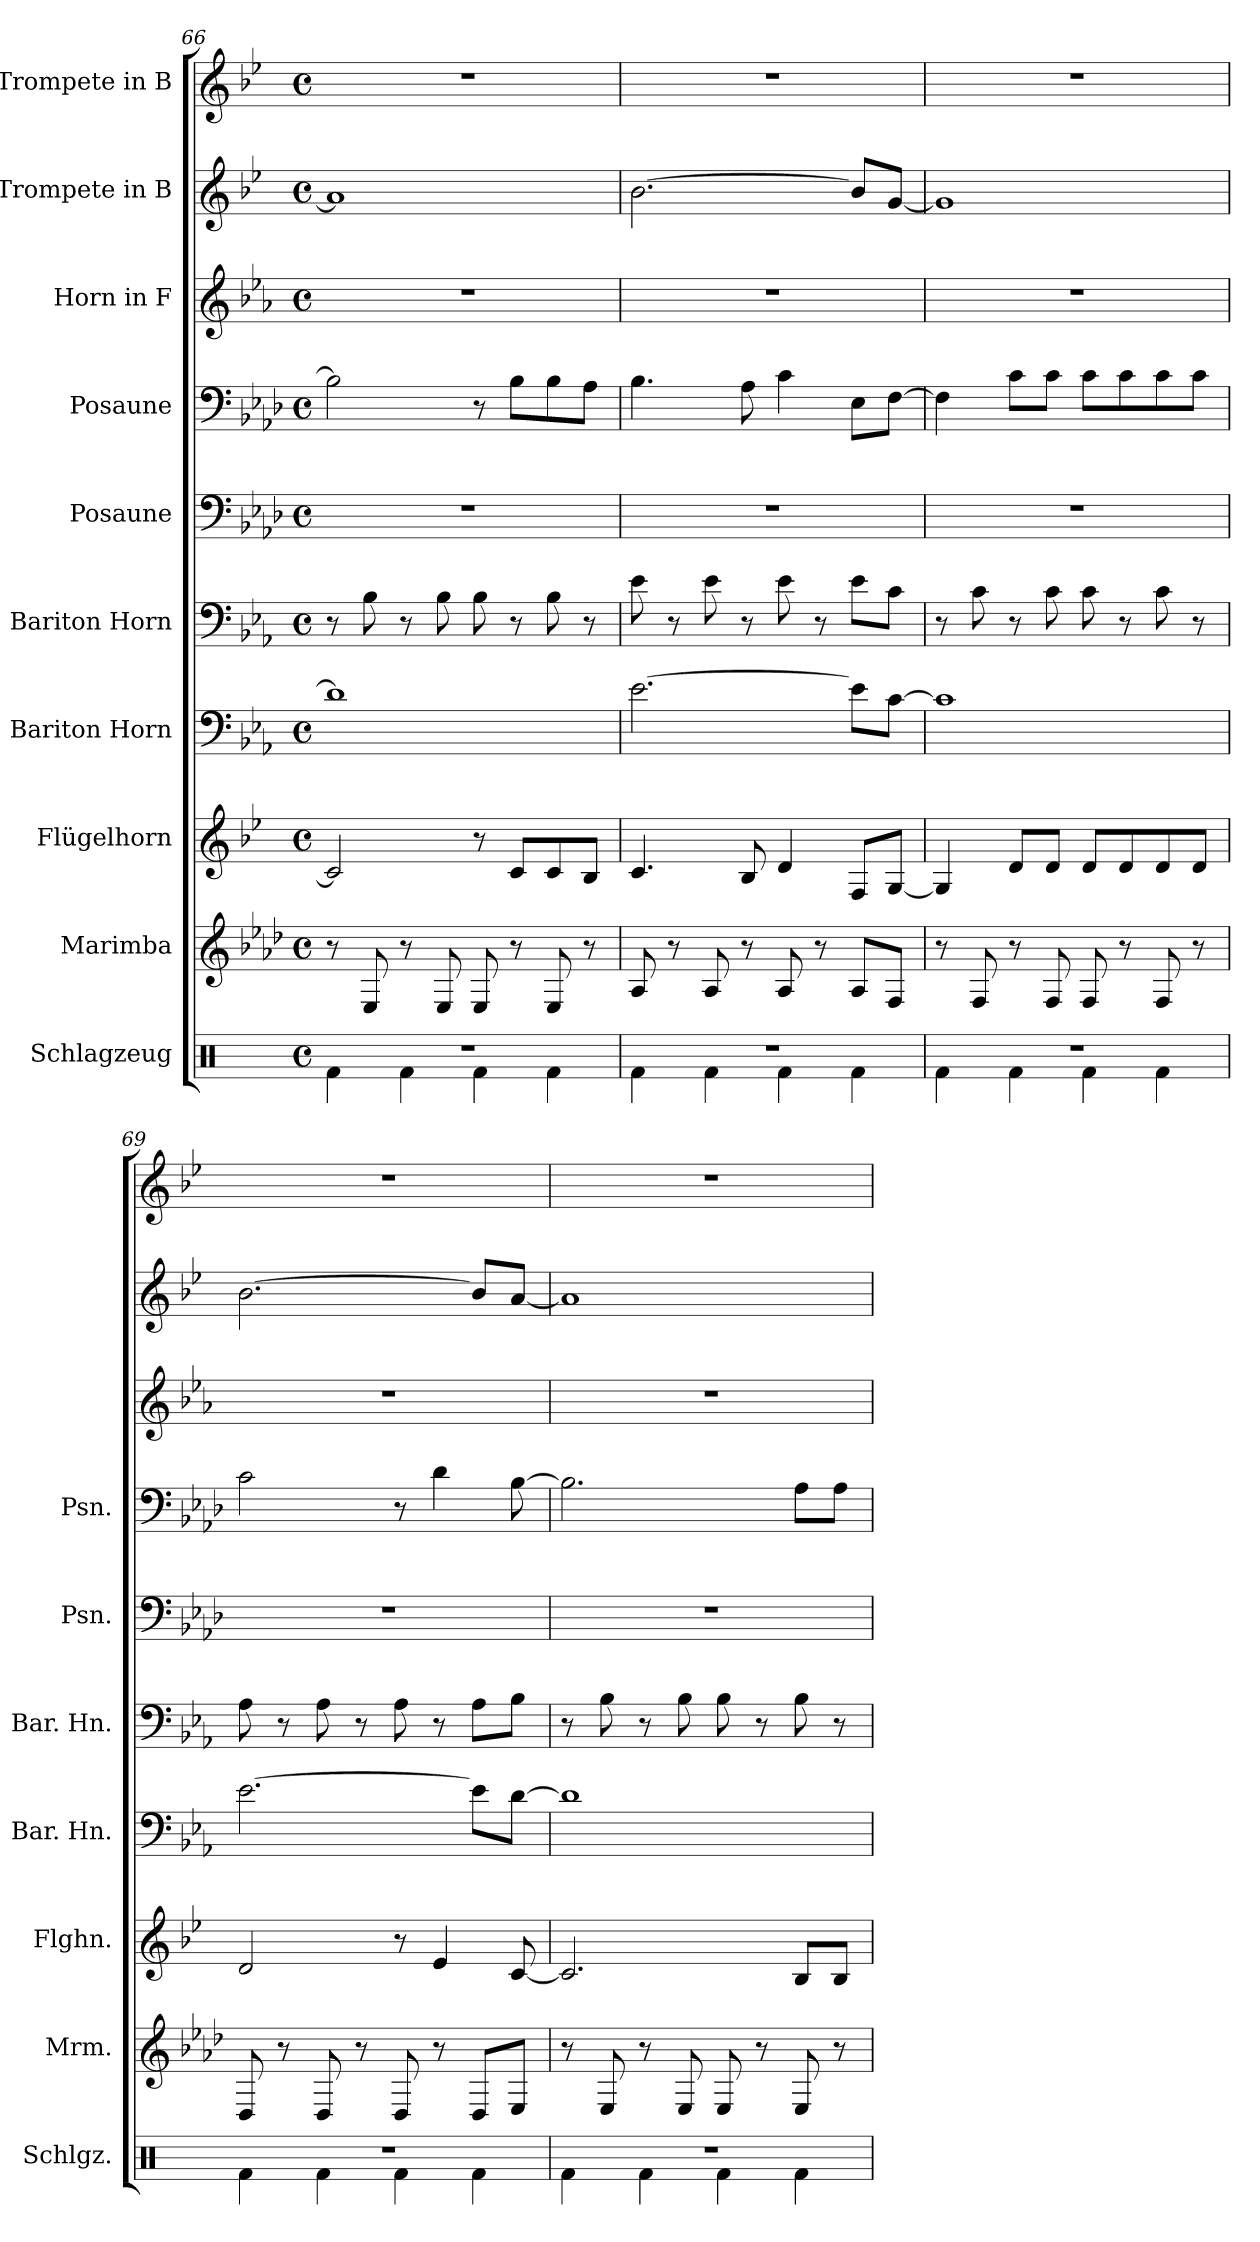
**kern	**kern	**kern	**kern	**kern	**kern	**kern	**kern	**kern	**kern
*part10	*part9	*part8	*part7	*part6	*part5	*part4	*part3	*part2	*part1
*staff10	*staff9	*staff8	*staff7	*staff6	*staff5	*staff4	*staff3	*staff2	*staff1
*I"Schlagzeug	*I"Marimba	*I"Flügelhorn	*I"Bariton Horn	*I"Bariton Horn	*I"Posaune	*I"Posaune	*I"Horn in F	*I"Trompete in B	*I"Trompete in B
*I'Schlgz.	*I'Mrm.	*I'Flghn.	*I'Bar. Hn.	*I'Bar. Hn.	*I'Psn.	*I'Psn.	*	*	*
*clefX	*clefG2	*clefG2	*clefF4	*clefF4	*clefF4	*clefF4	*clefG2	*clefG2	*clefG2
*	*	*ITrd1c2	*ITrd4c7	*ITrd4c7	*	*	*ITrd4c7	*ITrd1c2	*ITrd1c2
*k[]	*k[b-e-a-d-]	*k[b-e-a-d-]	*k[b-e-a-d-]	*k[b-e-a-d-]	*k[b-e-a-d-]	*k[b-e-a-d-]	*k[b-e-a-d-]	*k[b-e-a-d-]	*k[b-e-a-d-]
*M4/4	*M4/4	*M4/4	*M4/4	*M4/4	*M4/4	*M4/4	*M4/4	*M4/4	*M4/4
*met(c)	*met(c)	*met(c)	*met(c)	*met(c)	*met(c)	*met(c)	*met(c)	*met(c)	*met(c)
=66	=66	=66	=66	=66	=66	=66	=66	=66	=66
*^	*	*	*	*	*	*	*	*	*
1r	4Rf\	8r	2B-/]	1G]	8r	1r	2B-\]	1r	1g]	1r
.	.	8E-/	.	.	8E-\	.	.	.	.	.
.	4Rf\	8r	.	.	8r	.	.	.	.	.
.	.	8E-/	.	.	8E-\	.	.	.	.	.
.	4Rf\	8E-/	8r	.	8E-\	.	8r	.	.	.
.	.	8r	8B-/L	.	8r	.	8B-\L	.	.	.
.	4Rf\	8E-/	8B-/	.	8E-\	.	8B-\	.	.	.
.	.	8r	8A-/J	.	8r	.	8A-\J	.	.	.
!!LO:PB:g=z
=67	=67	=67	=67	=67	=67	=67	=67	=67	=67	=67
1r	4Rf\	8A-/	4.B-/	[2.A-\	8A-\	1r	4.B-\	1r	[2.a-\	1r
.	.	8r	.	.	8r	.	.	.	.	.
.	4Rf\	8A-/	.	.	8A-\	.	.	.	.	.
.	.	8r	8A-/	.	8r	.	8A-\	.	.	.
.	4Rf\	8A-/	4c/	.	8A-\	.	4c\	.	.	.
.	.	8r	.	.	8r	.	.	.	.	.
.	4Rf\	8A-/L	8E-/L	8A-\L]	8A-\L	.	8E-\L	.	8a-/L]	.
.	.	8F/J	[8F/J	[8F\J	8F\J	.	[8F\J	.	[8f/J	.
=68	=68	=68	=68	=68	=68	=68	=68	=68	=68	=68
1r	4Rf\	8r	4F/]	1F]	8r	1r	4F\]	1r	1f]	1r
.	.	8F/	.	.	8F\	.	.	.	.	.
.	4Rf\	8r	8c/L	.	8r	.	8c\L	.	.	.
.	.	8F/	8c/J	.	8F\	.	8c\J	.	.	.
.	4Rf\	8F/	8c/L	.	8F\	.	8c\L	.	.	.
.	.	8r	8c/	.	8r	.	8c\	.	.	.
.	4Rf\	8F/	8c/	.	8F\	.	8c\	.	.	.
.	.	8r	8c/J	.	8r	.	8c\J	.	.	.
=69	=69	=69	=69	=69	=69	=69	=69	=69	=69	=69
1r	4Rf\	8D-/	2c/	[2.A-\	8D-\	1r	2c\	1r	[2.a-\	1r
.	.	8r	.	.	8r	.	.	.	.	.
.	4Rf\	8D-/	.	.	8D-\	.	.	.	.	.
.	.	8r	.	.	8r	.	.	.	.	.
.	4Rf\	8D-/	8r	.	8D-\	.	8r	.	.	.
.	.	8r	4d-/	.	8r	.	4d-\	.	.	.
.	4Rf\	8D-/L	.	8A-\L]	8D-\L	.	.	.	8a-/L]	.
.	.	8E-/J	[8B-/	[8G\J	8E-\J	.	[8B-\	.	[8g/J	.
!!LO:PB:g=z
=70	=70	=70	=70	=70	=70	=70	=70	=70	=70	=70
1r	4Rf\	8r	2.B-/]	1G]	8r	1r	2.B-\]	1r	1g]	1r
.	.	8E-/	.	.	8E-\	.	.	.	.	.
.	4Rf\	8r	.	.	8r	.	.	.	.	.
.	.	8E-/	.	.	8E-\	.	.	.	.	.
.	4Rf\	8E-/	.	.	8E-\	.	.	.	.	.
.	.	8r	.	.	8r	.	.	.	.	.
.	4Rf\	8E-/	8A-/L	.	8E-\	.	8A-\L	.	.	.
.	.	8r	8A-/J	.	8r	.	8A-\J	.	.	.
*v	*v	*	*	*	*	*	*	*	*	*
=	=	=	=	=	=	=	=	=	=
*-	*-	*-	*-	*-	*-	*-	*-	*-	*-
